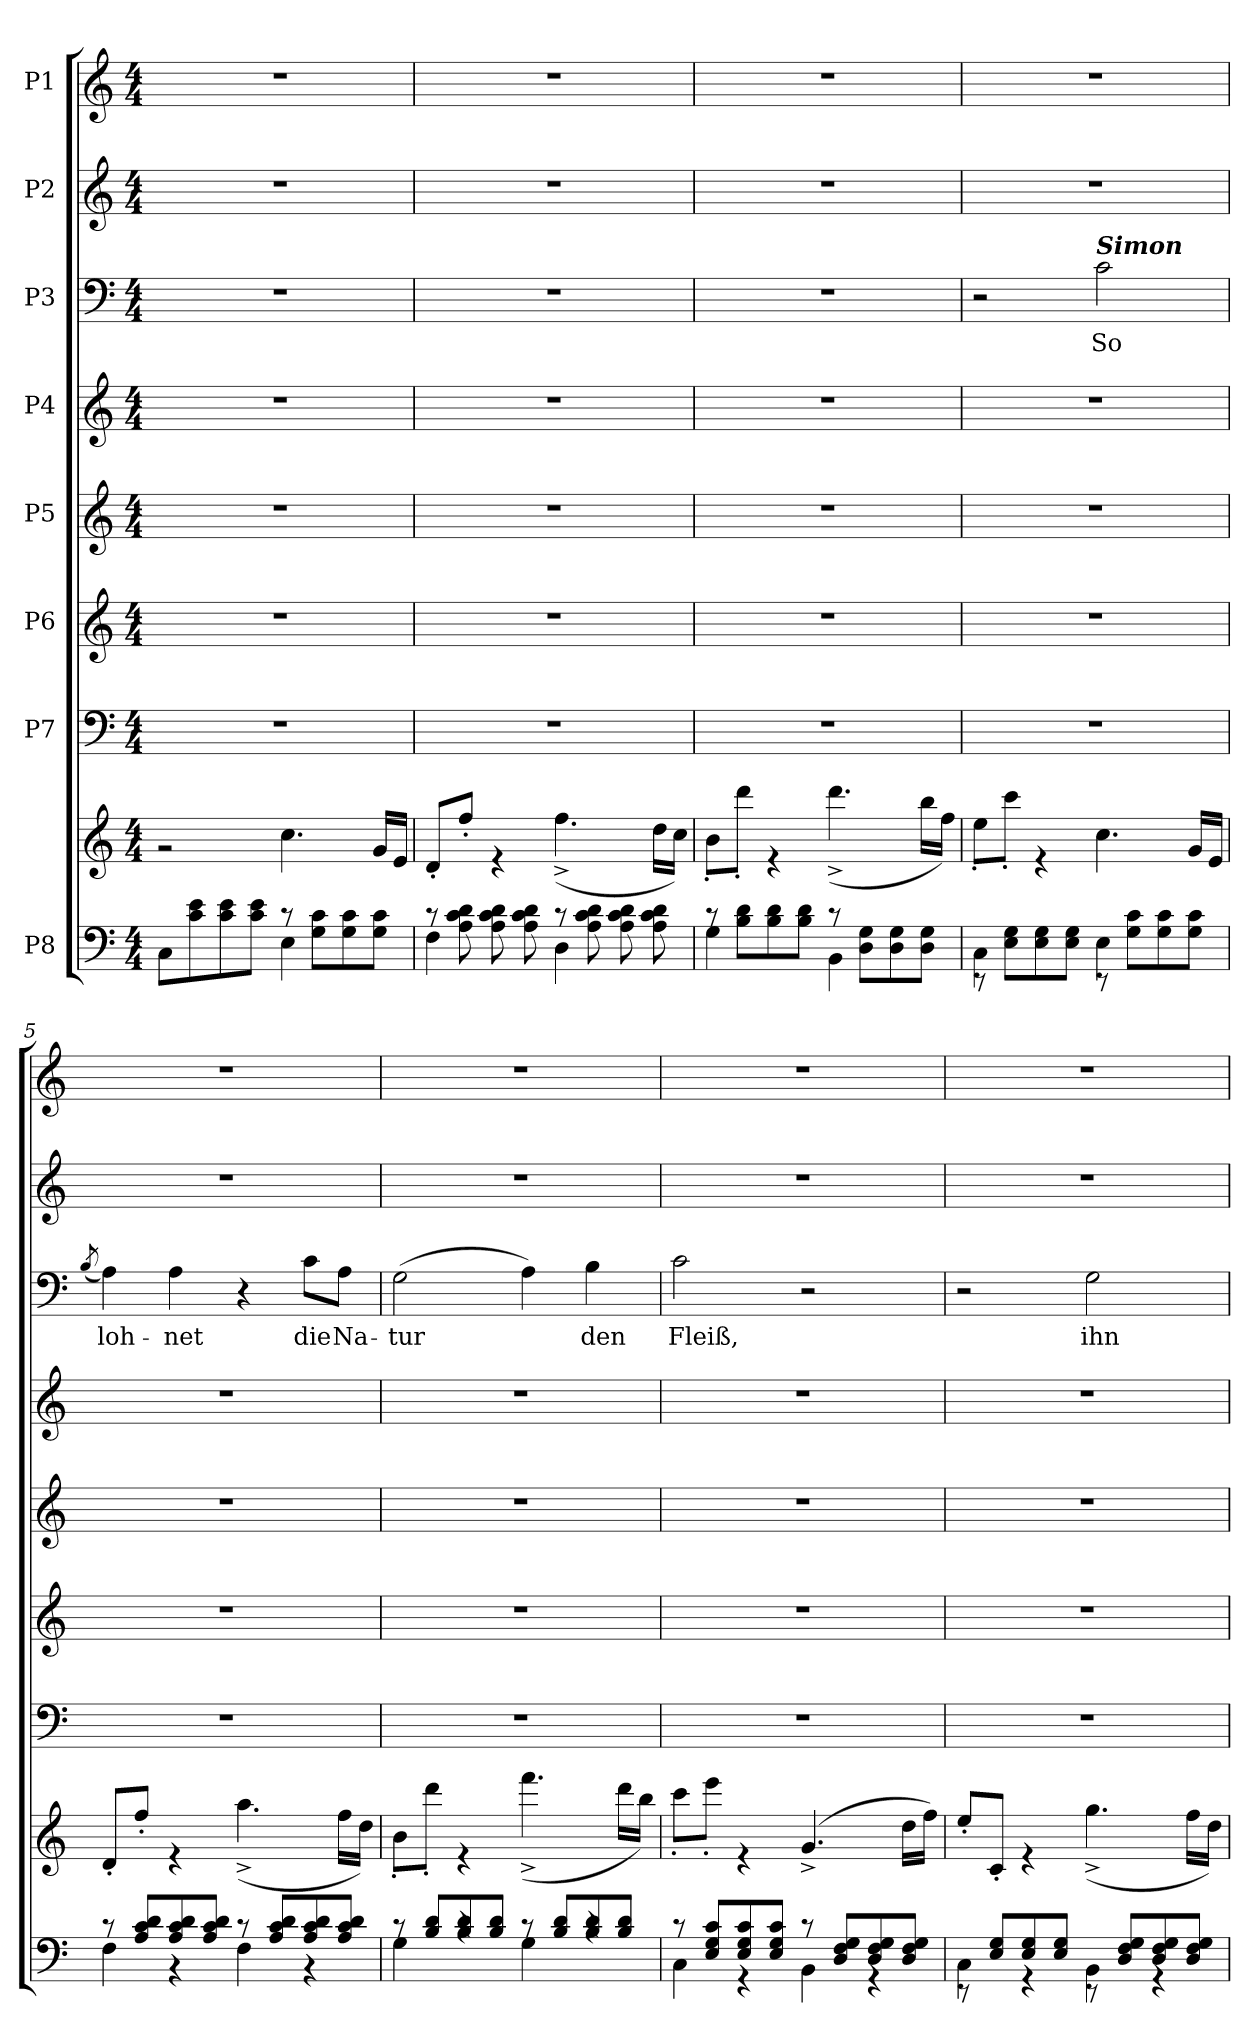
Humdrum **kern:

**kern	**kern	**kern	**kern	**kern	**kern	**kern	**text	**kern	**kern
*part8	*part8	*part7	*part6	*part5	*part4	*part3	*part3	*part2	*part1
*staff9	*staff8	*staff7	*staff6	*staff5	*staff4	*staff3	*staff3	*staff2	*staff1
*I"P8	*	*I"P7	*I"P6	*I"P5	*I"P4	*I"P3	*	*I"P2	*I"P1
*clefF4	*clefG2	*clefF4	*clefG2	*clefG2	*clefG2	*clefF4	*	*clefG2	*clefG2
*	*	*	*ITrd7c12	*	*	*	*	*ITrd7c12	*
*k[]	*k[]	*k[]	*k[]	*k[]	*k[]	*k[]	*	*k[]	*k[]
*C:	*C:	*C:	*C:	*C:	*C:	*C:	*	*C:	*C:
*M4/4	*M4/4	*M4/4	*M4/4	*M4/4	*M4/4	*M4/4	*	*M4/4	*M4/4
=1	=1	=1	=1	=1	=1	=1	=1	=1	=1
*^	*^	*	*	*	*	*	*	*	*
8C\L	2ryy	1ryy	2r	1r	1r	1r	1r	1r	.	1r	1r
8c\ 8e\	.	.	.	.	.	.	.	.	.	.	.
8c\ 8e\	.	.	.	.	.	.	.	.	.	.	.
8c\ 8e\J	.	.	.	.	.	.	.	.	.	.	.
4E\	8rc	.	4.cc\	.	.	.	.	.	.	.	.
.	8G\ 8c\L	.	.	.	.	.	.	.	.	.	.
4ryy	8G\ 8c\	.	.	.	.	.	.	.	.	.	.
.	8G\ 8c\J	.	16g/LL	.	.	.	.	.	.	.	.
.	.	.	16e/JJ	.	.	.	.	.	.	.	.
=2	=2	=2	=2	=2	=2	=2	=2	=2	=2	=2	=2
4F\	8rc	1ryy	8d'>/L	1r	1r	1r	1r	1r	.	1r	1r
.	8A\ 8c\ 8d\	.	8ff'>/J	.	.	.	.	.	.	.	.
4ryy	8A\ 8c\ 8d\	.	4r	.	.	.	.	.	.	.	.
.	8A\ 8c\ 8d\	.	.	.	.	.	.	.	.	.	.
4D\	8rc	.	(>4.ff^>\	.	.	.	.	.	.	.	.
.	8A\ 8c\ 8d\	.	.	.	.	.	.	.	.	.	.
4ryy	8A\ 8c\ 8d\	.	.	.	.	.	.	.	.	.	.
.	8A\ 8c\ 8d\	.	16dd\LL	.	.	.	.	.	.	.	.
.	.	.	16cc\JJ)	.	.	.	.	.	.	.	.
=3	=3	=3	=3	=3	=3	=3	=3	=3	=3	=3	=3
4G\	8rc	1ryy	8b'>\L	1r	1r	1r	1r	1r	.	1r	1r
.	8B\ 8d\L	.	8ddd'>\J	.	.	.	.	.	.	.	.
4ryy	8B\ 8d\	.	4r	.	.	.	.	.	.	.	.
.	8B\ 8d\J	.	.	.	.	.	.	.	.	.	.
4BB\	8rc	.	(>4.ddd^>\	.	.	.	.	.	.	.	.
.	8D\ 8G\L	.	.	.	.	.	.	.	.	.	.
4ryy	8D\ 8G\	.	.	.	.	.	.	.	.	.	.
.	8D\ 8G\J	.	16bb\LL	.	.	.	.	.	.	.	.
.	.	.	16ff\JJ)	.	.	.	.	.	.	.	.
=4	=4	=4	=4	=4	=4	=4	=4	=4	=4	=4	=4
4C\	8rEE	1ryy	8ee'>\L	1r	1r	1r	1r	2r	.	1r	1r
.	8E\ 8G\L	.	8ccc'>\J	.	.	.	.	.	.	.	.
4ryy	8E\ 8G\	.	4r	.	.	.	.	.	.	.	.
.	8E\ 8G\J	.	.	.	.	.	.	.	.	.	.
!	!	!	!	!	!	!	!	!LO:TX:a:Bi:t=Simon	!	!	!
!	!	!	!	!	!	!	!	!	!LO:LY:b	!	!
4E\	8rEE	.	4.cc\	.	.	.	.	2c\	So	.	.
.	8G\ 8c\L	.	.	.	.	.	.	.	.	.	.
4ryy	8G\ 8c\	.	.	.	.	.	.	.	.	.	.
.	8G\ 8c\J	.	16g/LL	.	.	.	.	.	.	.	.
.	.	.	16e/JJ	.	.	.	.	.	.	.	.
!!LO:PB:g=z
=5	=5	=5	=5	=5	=5	=5	=5	=5	=5	=5	=5
.	.	.	.	.	.	.	.	(<8qB/	.	.	.
!	!	!	!	!	!	!	!	!	!LO:LY:b	!	!
4F\	8rc	1ryy	8d'>/L	1r	1r	1r	1r	4A\)	loh-	1r	1r
.	8A/ 8c/ 8d/L	.	8ff'>/J	.	.	.	.	.	.	.	.
!	!	!	!	!	!	!	!	!	!LO:LY:b	!	!
4rBB	8A/ 8c/ 8d/	.	4r	.	.	.	.	4A\	-net	.	.
.	8A/ 8c/ 8d/J	.	.	.	.	.	.	.	.	.	.
4F\	8rc	.	(>4.aa^>\	.	.	.	.	4r	.	.	.
.	8A/ 8c/ 8d/L	.	.	.	.	.	.	.	.	.	.
!	!	!	!	!	!	!	!	!	!LO:LY:b	!	!
4rBB	8A/ 8c/ 8d/	.	.	.	.	.	.	8c\L	die	.	.
!	!	!	!	!	!	!	!	!	!LO:LY:b	!	!
.	8A/ 8c/ 8d/J	.	16ff\LL	.	.	.	.	8A\J	Na-	.	.
.	.	.	16dd\JJ)	.	.	.	.	.	.	.	.
=6	=6	=6	=6	=6	=6	=6	=6	=6	=6	=6	=6
!	!	!	!	!	!	!	!	!	!LO:LY:b	!	!
4G\	8rc	1ryy	8b'>\L	1r	1r	1r	1r	(>2G\	-tur	1r	1r
.	8B/ 8d/L	.	8ddd'>\J	.	.	.	.	.	.	.	.
4rc	8B/ 8d/	.	4r	.	.	.	.	.	.	.	.
.	8B/ 8d/J	.	.	.	.	.	.	.	.	.	.
4G\	8rc	.	(>4.fff^>\	.	.	.	.	4A\)	.	.	.
.	8B/ 8d/L	.	.	.	.	.	.	.	.	.	.
!	!	!	!	!	!	!	!	!	!LO:LY:b	!	!
4rc	8B/ 8d/	.	.	.	.	.	.	4B\	den	.	.
.	8B/ 8d/J	.	16ddd\LL	.	.	.	.	.	.	.	.
.	.	.	16bb\JJ)	.	.	.	.	.	.	.	.
=7	=7	=7	=7	=7	=7	=7	=7	=7	=7	=7	=7
!	!	!	!	!	!	!	!	!	!LO:LY:b	!	!
4C\	8rc	1ryy	8ccc'>\L	1r	1r	1r	1r	2c\	Fleiß,	1r	1r
.	8E/ 8G/ 8c/L	.	8eee'>\J	.	.	.	.	.	.	.	.
4rGG	8E/ 8G/ 8c/	.	4r	.	.	.	.	.	.	.	.
.	8E/ 8G/ 8c/J	.	.	.	.	.	.	.	.	.	.
4BB\	8rc	.	(>4.g^</	.	.	.	.	2r	.	.	.
.	8D/ 8F/ 8G/L	.	.	.	.	.	.	.	.	.	.
4rGG	8D/ 8F/ 8G/	.	.	.	.	.	.	.	.	.	.
.	8D/ 8F/ 8G/J	.	16dd\LL	.	.	.	.	.	.	.	.
.	.	.	16ff\JJ)	.	.	.	.	.	.	.	.
!!LO:PB:g=z
=8	=8	=8	=8	=8	=8	=8	=8	=8	=8	=8	=8
4C\	8rEE	1ryy	8ee'>/L	1r	1r	1r	1r	2r	.	1r	1r
.	8E/ 8G/L	.	8c'>/J	.	.	.	.	.	.	.	.
4rGG	8E/ 8G/	.	4r	.	.	.	.	.	.	.	.
.	8E/ 8G/J	.	.	.	.	.	.	.	.	.	.
!	!	!	!	!	!	!	!	!	!LO:LY:b	!	!
4BB\	8rEE	.	(>4.gg^>\	.	.	.	.	2G\	ihn	.	.
.	8D/ 8F/ 8G/L	.	.	.	.	.	.	.	.	.	.
4rGG	8D/ 8F/ 8G/	.	.	.	.	.	.	.	.	.	.
.	8D/ 8F/ 8G/J	.	16ff\LL	.	.	.	.	.	.	.	.
.	.	.	16dd\JJ)	.	.	.	.	.	.	.	.
*v	*v	*	*	*	*	*	*	*	*	*	*
*	*v	*v	*	*	*	*	*	*	*	*
=	=	=	=	=	=	=	=	=	=
*-	*-	*-	*-	*-	*-	*-	*-	*-	*-
